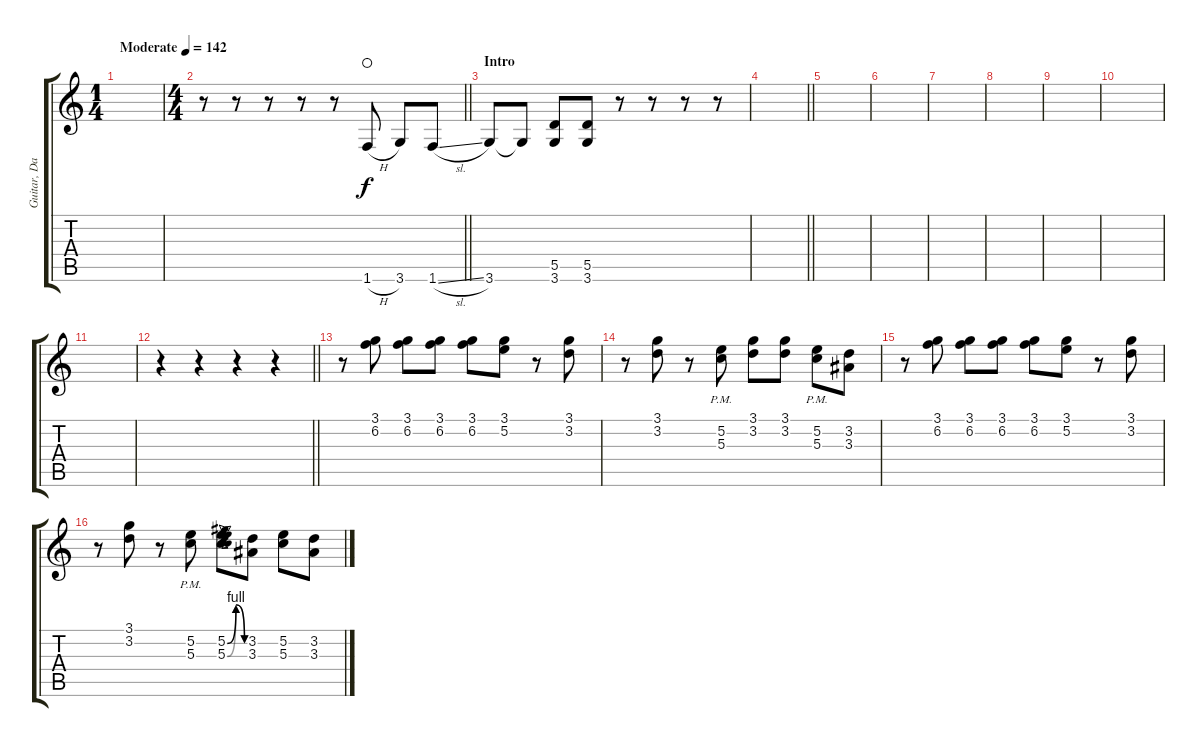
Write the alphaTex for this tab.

\track ("Guitar, Dan" "Guitar, Da") {instrument overdrivenguitar}
\staff {score tabs}
\tuning (E4 B3 G3 D3 A2 E2) {hide}
\ts (1 4)
\tempo (142 "Moderate")
\clef g2
\ks c
|
\ts (4 4)
\barLineRight lightlight
r.8 r.8 r.8 r.8 r.8 1.6{h}.8{waho} 3.6.8 1.6{sl}.8 |
\section ("" "Intro")
3.6.8 3.6{t}.8 (5.5 3.6).8 (5.5 3.6).8 r.8 r.8 r.8 r.8 |
\barLineRight lightlight
|
|
|
|
|
|
|
|
\barLineRight lightlight
r.4 r.4 r.4 r.4 |
r.8 (3.1 6.2).8 (3.1 6.2).8 (3.1 6.2).8 (3.1 6.2).8 (3.1 5.2).8 r.8 (3.1 3.2).8 |
r.8 (3.1 3.2).8 r.8 (5.2 5.3{pm}).8 (3.1 3.2).8 (3.1 3.2).8 (5.2{pm} 5.3).8 (3.2 3.3).8 |
r.8 (3.1 6.2).8 (3.1 6.2).8 (3.1 6.2).8 (3.1 6.2).8 (3.1 5.2).8 r.8 (3.1 3.2).8 |
r.8 (3.1 3.2).8 r.8 (5.2{pm} 5.3).8 (5.2{be (bendrelease 0 0 15 4 15 4 60 0)} 5.3{be (bendrelease 0 0 15 4 15 4 60 0)}).8 (3.2 3.3).8 (5.2 5.3).8 (3.2 3.3).8
